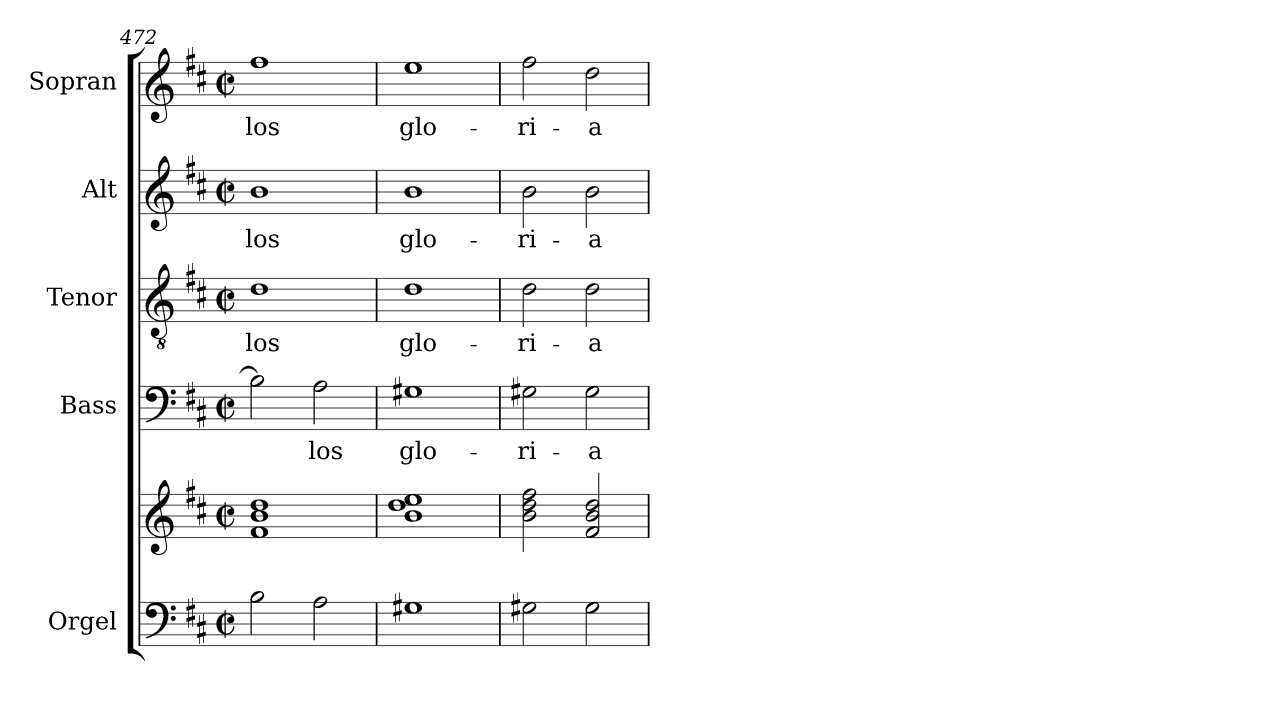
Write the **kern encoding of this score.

**kern	**kern	**kern	**text	**kern	**text	**kern	**text	**kern	**text
*part5	*part5	*part4	*part4	*part3	*part3	*part2	*part2	*part1	*part1
*staff6	*staff5	*staff4	*staff4	*staff3	*staff3	*staff2	*staff2	*staff1	*staff1
*I"Orgel	*	*I"Bass	*	*I"Tenor	*	*I"Alt	*	*I"Sopran	*
*I'Org.	*	*I'B.	*	*I'T.	*	*I'A.	*	*I'S.	*
*clefF4	*clefG2	*clefF4	*	*clefGv2	*	*clefG2	*	*clefG2	*
*k[f#c#]	*k[f#c#]	*k[f#c#]	*	*k[f#c#]	*	*k[f#c#]	*	*k[f#c#]	*
*D:	*D:	*D:	*	*D:	*	*D:	*	*D:	*
*M2/2	*M2/2	*M2/2	*	*M2/2	*	*M2/2	*	*M2/2	*
*met(c|)	*met(c|)	*met(c|)	*	*met(c|)	*	*met(c|)	*	*met(c|)	*
=472	=472	=472	=472	=472	=472	=472	=472	=472	=472
!	!	!	!	!	!LO:LY:b	!	!LO:LY:b	!	!LO:LY:b
2B\	1f# 1b 1dd	2B\]	.	1d	-los	1b	-los	1ff#	-los
!	!	!	!LO:LY:b	!	!	!	!	!	!
2A\	.	2A\	-los	.	.	.	.	.	.
!!LO:LB:g=z
=473	=473	=473	=473	=473	=473	=473	=473	=473	=473
!	!	!	!LO:LY:b	!	!LO:LY:b	!	!LO:LY:b	!	!LO:LY:b
1G#X	1b 1dd 1ee	1G#X	glo-	1d	glo-	1b	glo-	1ee	glo-
=474	=474	=474	=474	=474	=474	=474	=474	=474	=474
!	!	!	!LO:LY:b	!	!LO:LY:b	!	!LO:LY:b	!	!LO:LY:b
2G#X\	2b\ 2dd\ 2ff#\	2G#X\	-ri-	2d\	-ri-	2b\	-ri-	2ff#\	-ri-
!	!	!	!LO:LY:b	!	!LO:LY:b	!	!LO:LY:b	!	!LO:LY:b
2G#\	2f#/ 2b/ 2dd/	2G#\	-a	2d\	-a	2b\	-a	2dd\	-a
=	=	=	=	=	=	=	=	=	=
*-	*-	*-	*-	*-	*-	*-	*-	*-	*-
